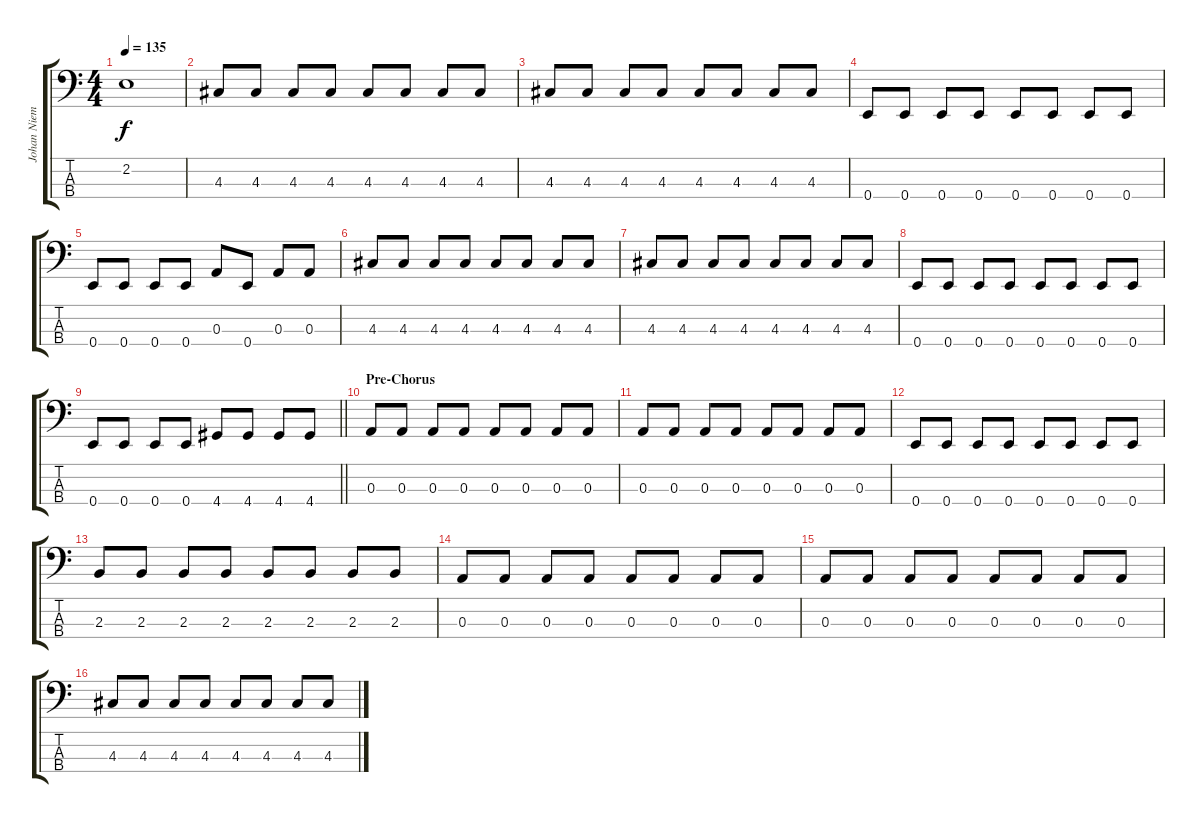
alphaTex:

\track ("Johan Niemann" "Johan Niem") {instrument electricbassfinger}
\staff {score tabs}
\tuning (G2 D2 A1 E1) {hide}
\ts (4 4)
\tempo 135
\clef f4
\ks c
2.2.1{dy f} |
4.3.8 4.3.8 4.3.8 4.3.8 4.3.8 4.3.8 4.3.8 4.3.8 |
4.3.8 4.3.8 4.3.8 4.3.8 4.3.8 4.3.8 4.3.8 4.3.8 |
0.4.8 0.4.8 0.4.8 0.4.8 0.4.8 0.4.8 0.4.8 0.4.8 |
0.4.8 0.4.8 0.4.8 0.4.8 0.3.8 0.4.8 0.3.8 0.3.8 |
4.3.8 4.3.8 4.3.8 4.3.8 4.3.8 4.3.8 4.3.8 4.3.8 |
4.3.8 4.3.8 4.3.8 4.3.8 4.3.8 4.3.8 4.3.8 4.3.8 |
0.4.8 0.4.8 0.4.8 0.4.8 0.4.8 0.4.8 0.4.8 0.4.8 |
\barLineRight lightlight
0.4.8 0.4.8 0.4.8 0.4.8 4.4.8 4.4.8 4.4.8 4.4.8 |
\section ("" "Pre-Chorus")
0.3.8 0.3.8 0.3.8 0.3.8 0.3.8 0.3.8 0.3.8 0.3.8 |
0.3.8 0.3.8 0.3.8 0.3.8 0.3.8 0.3.8 0.3.8 0.3.8 |
0.4.8 0.4.8 0.4.8 0.4.8 0.4.8 0.4.8 0.4.8 0.4.8 |
2.3.8 2.3.8 2.3.8 2.3.8 2.3.8 2.3.8 2.3.8 2.3.8 |
0.3.8 0.3.8 0.3.8 0.3.8 0.3.8 0.3.8 0.3.8 0.3.8 |
0.3.8 0.3.8 0.3.8 0.3.8 0.3.8 0.3.8 0.3.8 0.3.8 |
4.3.8 4.3.8 4.3.8 4.3.8 4.3.8 4.3.8 4.3.8 4.3.8
